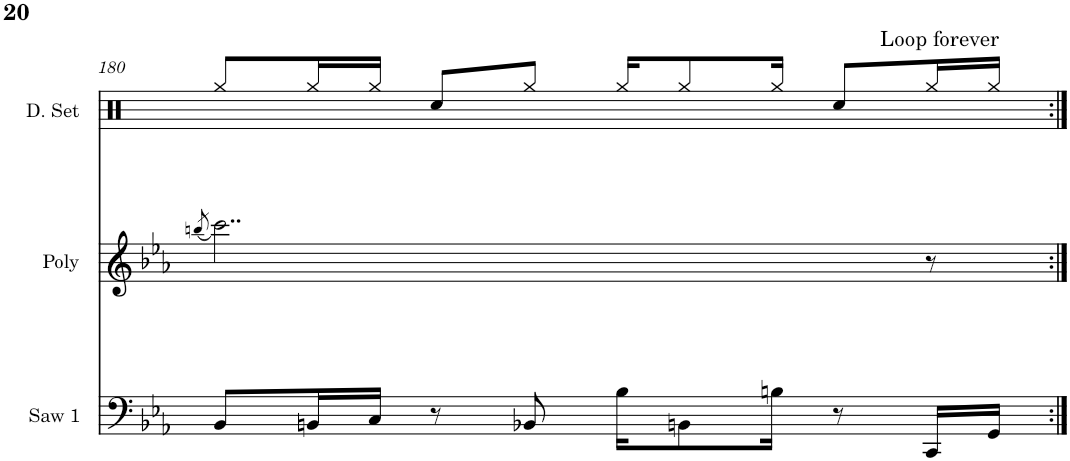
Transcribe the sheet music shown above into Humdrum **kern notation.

**kern	**kern	**kern	**kern
*part4	*part3	*part2	*part1
*staff4	*staff3	*staff2	*staff1
*I"Saw Synthesizer 3	*I"Saw Synthesizer 1	*I"Poly Synthesizer	*I"Drumset
*I'Synth. 3	*I'Saw 1	*I'Poly	*I'D. Set
!!LO:PB:g=z
*clefG2	*clefF4	*clefG2	*clefX
*k[b-e-a-]	*k[b-e-a-]	*k[b-e-a-]	*k[]
*M4/4	*M4/4	*M4/4	*M4/4
*met(c)	*met(c)	*met(c)	*met(c)
=180	=180	=180	=180
.	.	(8qbbn/	.
16.ccc]	8BB-/L	2..ccc\)	8Rgg/L
(8qbbn	.	.	.
2..ccc)	.	.	.
.	16BBn/L	.	16Rgg/L
.	16C/JJ	.	16Rgg/JJ
.	8r	.	8Rcc/L
.	8BB-X/	.	8Rgg/J
.	16B-\KL	.	16Rgg/KL
.	8BBn\	.	8Rgg/
.	16Bn\Jk	.	16Rgg/Jk
.	8r	.	8Rcc/L
!	!	!	!LO:TX:a:t=Loop forever
.	16CC/LL	8r	16Rgg/L
.	16GG/JJ	.	16Rgg/JJ
32r	.	.	.
=:|!	=:|!	=:|!	=:|!
*-	*-	*-	*-
